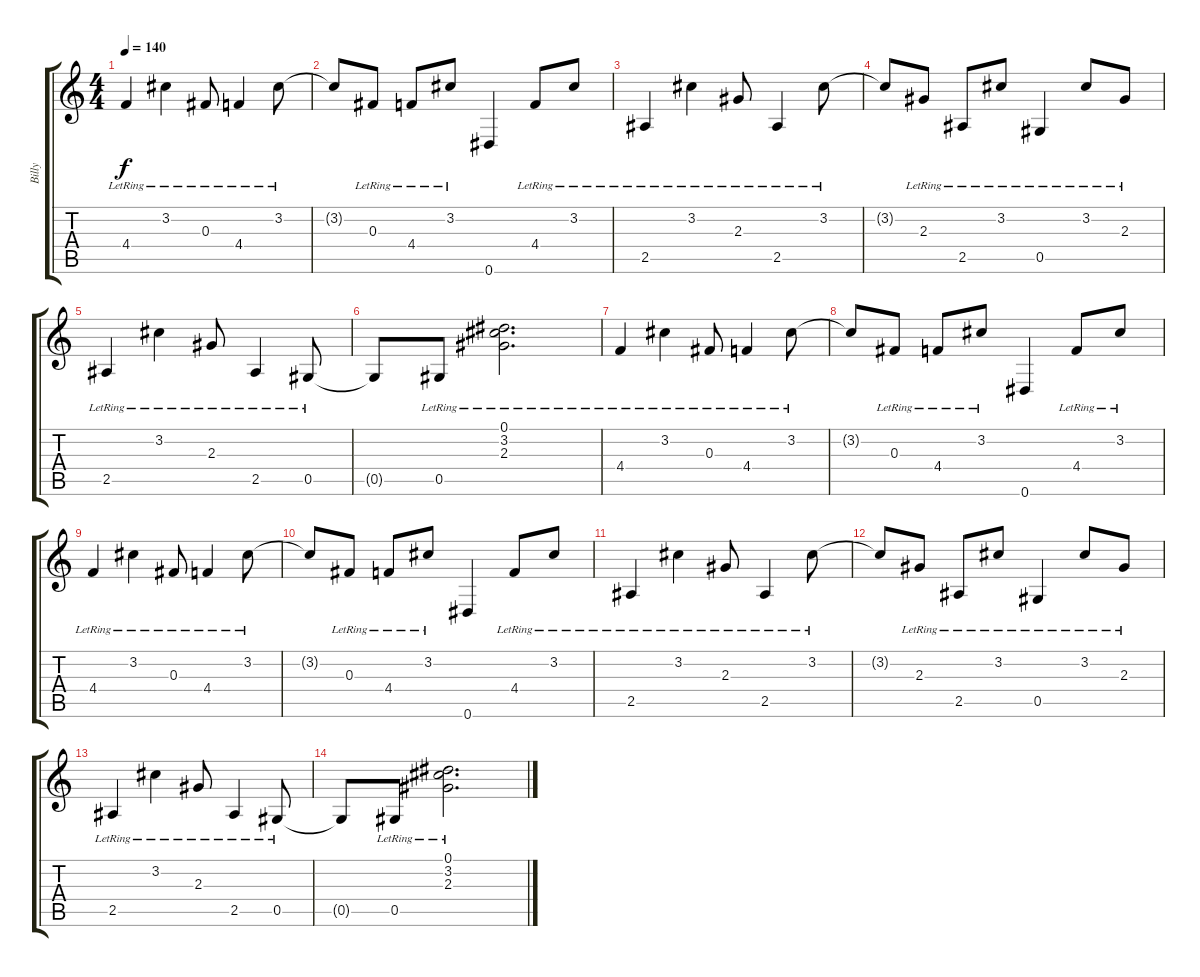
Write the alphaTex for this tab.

\track ("Billy" "Billy") {instrument acousticguitarsteel}
\staff {score tabs}
\tuning (Eb4 Bb3 Gb3 Db3 Ab2 Eb2) {hide}
\ts (4 4)
\tempo 140
\clef g2
\ks c
4.4{lr}.4{dy f} 3.2{lr}.4 0.3{lr}.8 4.4{lr}.4 3.2{lr}.8 |
3.2{t}.8 0.3{lr}.8 4.4{lr}.8 3.2{lr}.8 0.6.4 4.4{lr}.8 3.2{lr}.8 |
2.5{lr}.4 3.2{lr}.4 2.3{lr}.8 2.5{lr}.4 3.2{lr}.8 |
3.2{t}.8 2.3{lr}.8 2.5{lr}.8 3.2{lr}.8 0.5{lr}.4 3.2{lr}.8 2.3{lr}.8 |
2.5{lr}.4 3.2{lr}.4 2.3{lr}.8 2.5{lr}.4 0.5{lr}.8 |
0.5{t}.8 0.5{lr}.8 (0.1{lr} 3.2{lr} 2.3{lr}).2{d} |
4.4{lr}.4 3.2{lr}.4 0.3{lr}.8 4.4{lr}.4 3.2{lr}.8 |
3.2{t}.8 0.3{lr}.8 4.4{lr}.8 3.2{lr}.8 0.6.4 4.4{lr}.8 3.2{lr}.8 |
4.4{lr}.4 3.2{lr}.4 0.3{lr}.8 4.4{lr}.4 3.2{lr}.8 |
3.2{t}.8 0.3{lr}.8 4.4{lr}.8 3.2{lr}.8 0.6.4 4.4{lr}.8 3.2{lr}.8 |
2.5{lr}.4 3.2{lr}.4 2.3{lr}.8 2.5{lr}.4 3.2{lr}.8 |
3.2{t}.8 2.3{lr}.8 2.5{lr}.8 3.2{lr}.8 0.5{lr}.4 3.2{lr}.8 2.3{lr}.8 |
2.5{lr}.4 3.2{lr}.4 2.3{lr}.8 2.5{lr}.4 0.5{lr}.8 |
0.5{t}.8 0.5{lr}.8 (0.1{lr} 3.2{lr} 2.3{lr}).2{d}
